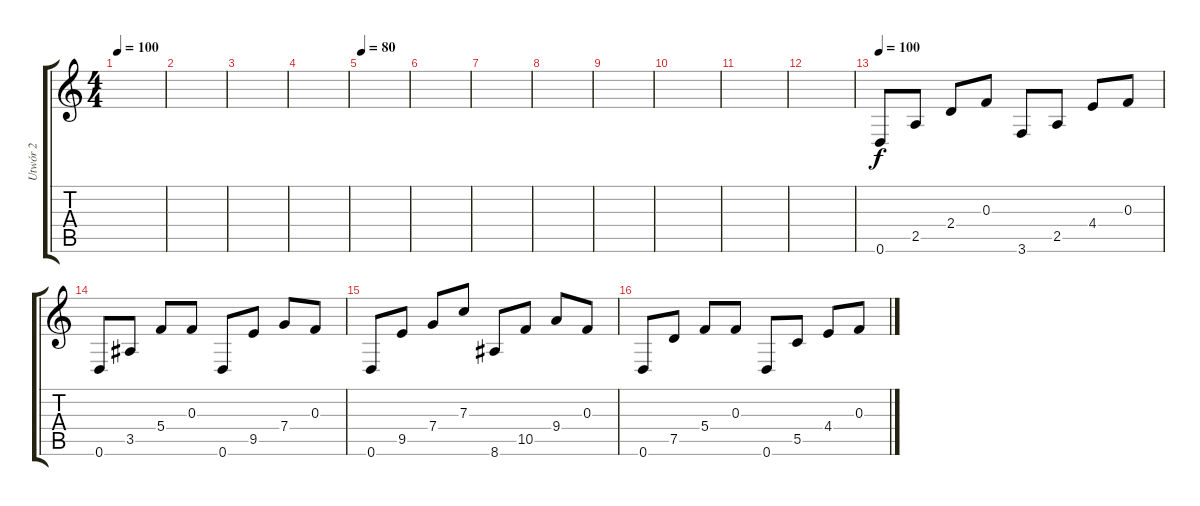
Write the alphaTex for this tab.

\track ("Utwór 2" "Utwór 2") {instrument acousticguitarsteel}
\staff {score tabs}
\tuning (D4 A3 F3 C3 G2 D2) {hide}
\ts (4 4)
\tempo 100
\clef g2
\ks c
|
|
|
|
\tempo 80
|
|
|
|
|
|
|
|
\tempo 100
0.6.8 2.5.8 2.4.8 0.3.8 3.6.8 2.5.8 4.4.8 0.3.8 |
0.6.8 3.5.8 5.4.8 0.3.8 0.6.8 9.5.8 7.4.8 0.3.8 |
0.6.8 9.5.8 7.4.8 7.3.8 8.6.8 10.5.8 9.4.8 0.3.8 |
0.6.8 7.5.8 5.4.8 0.3.8 0.6.8 5.5.8 4.4.8 0.3.8
